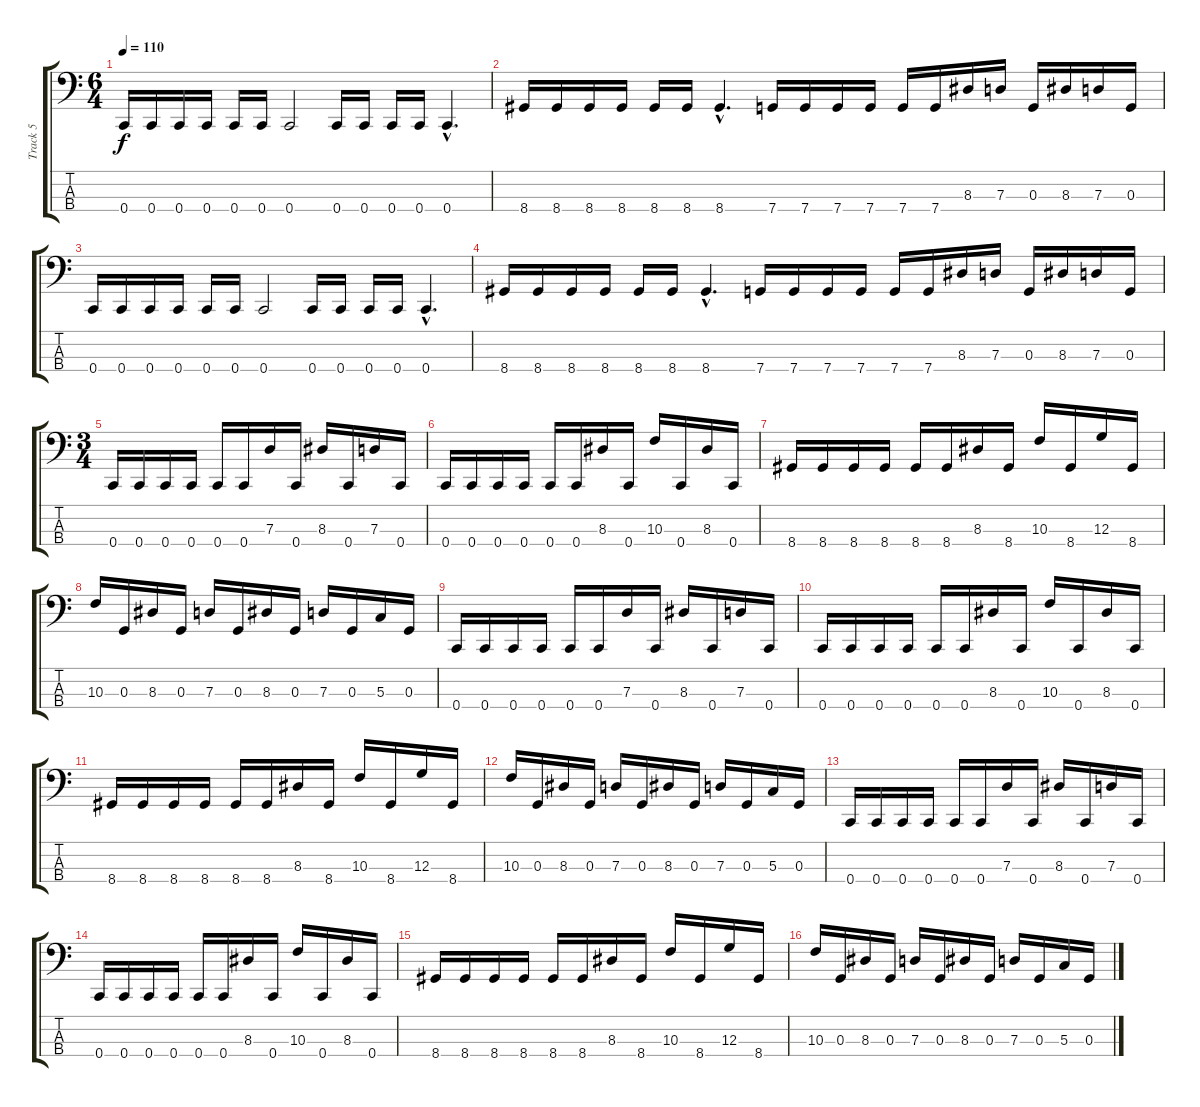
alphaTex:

\track ("Track 5" "Track 5") {instrument electricbasspick}
\staff {score tabs}
\tuning (F2 C2 G1 C1) {hide}
\ts (6 4)
\tempo 110
\clef f4
\ks c
0.4.16{dy f} 0.4.16 0.4.16 0.4.16 0.4.16 0.4.16 0.4.2 0.4.16 0.4.16 0.4.16 0.4.16 0.4{hac}.4{d} |
8.4.16 8.4.16 8.4.16 8.4.16 8.4.16 8.4.16 8.4{hac}.4{d} 7.4.16 7.4.16 7.4.16 7.4.16 7.4.16 7.4.16 8.3.16 7.3.16 0.3.16 8.3.16 7.3.16 0.3.16 |
0.4.16 0.4.16 0.4.16 0.4.16 0.4.16 0.4.16 0.4.2 0.4.16 0.4.16 0.4.16 0.4.16 0.4{hac}.4{d} |
8.4.16 8.4.16 8.4.16 8.4.16 8.4.16 8.4.16 8.4{hac}.4{d} 7.4.16 7.4.16 7.4.16 7.4.16 7.4.16 7.4.16 8.3.16 7.3.16 0.3.16 8.3.16 7.3.16 0.3.16 |
\ts (3 4)
0.4.16 0.4.16 0.4.16 0.4.16 0.4.16 0.4.16 7.3.16 0.4.16 8.3.16 0.4.16 7.3.16 0.4.16 |
0.4.16 0.4.16 0.4.16 0.4.16 0.4.16 0.4.16 8.3.16 0.4.16 10.3.16 0.4.16 8.3.16 0.4.16 |
8.4.16 8.4.16 8.4.16 8.4.16 8.4.16 8.4.16 8.3.16 8.4.16 10.3.16 8.4.16 12.3.16 8.4.16 |
10.3.16 0.3.16 8.3.16 0.3.16 7.3.16 0.3.16 8.3.16 0.3.16 7.3.16 0.3.16 5.3.16 0.3.16 |
0.4.16 0.4.16 0.4.16 0.4.16 0.4.16 0.4.16 7.3.16 0.4.16 8.3.16 0.4.16 7.3.16 0.4.16 |
0.4.16 0.4.16 0.4.16 0.4.16 0.4.16 0.4.16 8.3.16 0.4.16 10.3.16 0.4.16 8.3.16 0.4.16 |
8.4.16 8.4.16 8.4.16 8.4.16 8.4.16 8.4.16 8.3.16 8.4.16 10.3.16 8.4.16 12.3.16 8.4.16 |
10.3.16 0.3.16 8.3.16 0.3.16 7.3.16 0.3.16 8.3.16 0.3.16 7.3.16 0.3.16 5.3.16 0.3.16 |
0.4.16 0.4.16 0.4.16 0.4.16 0.4.16 0.4.16 7.3.16 0.4.16 8.3.16 0.4.16 7.3.16 0.4.16 |
0.4.16 0.4.16 0.4.16 0.4.16 0.4.16 0.4.16 8.3.16 0.4.16 10.3.16 0.4.16 8.3.16 0.4.16 |
8.4.16 8.4.16 8.4.16 8.4.16 8.4.16 8.4.16 8.3.16 8.4.16 10.3.16 8.4.16 12.3.16 8.4.16 |
10.3.16 0.3.16 8.3.16 0.3.16 7.3.16 0.3.16 8.3.16 0.3.16 7.3.16 0.3.16 5.3.16 0.3.16
